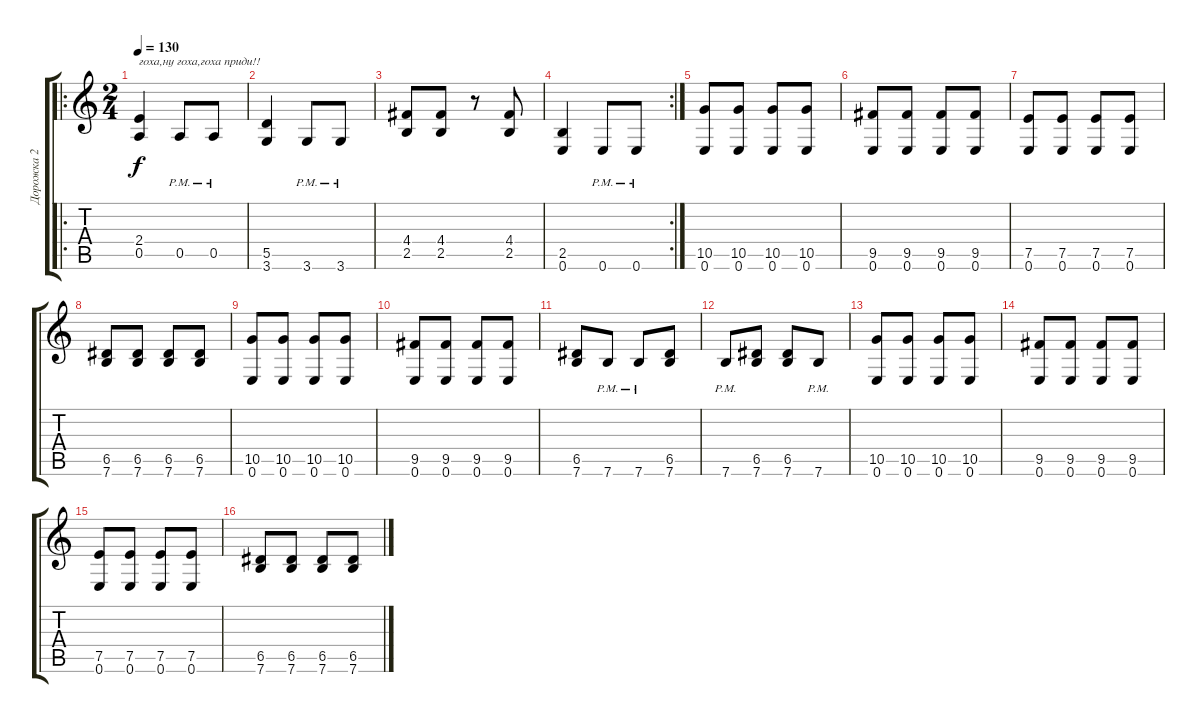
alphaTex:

\track ("Дорожка 2" "Дорожка 2") {instrument overdrivenguitar}
\staff {score tabs}
\tuning (E4 B3 G3 D3 A2 E2) {hide}
\ro
\ts (2 4)
\tempo 130
\clef g2
\ks c
(2.4 0.5).4{txt "гоха,ну гоха,гоха приди!!" dy f} 0.5{pm}.8 0.5{pm}.8 |
(5.5 3.6).4 3.6{pm}.8 3.6{pm}.8 |
(4.4 2.5).8 (4.4 2.5).8 r.8 (4.4 2.5).8 |
\rc 2
(2.5 0.6).4 0.6{pm}.8 0.6{pm}.8 |
(10.5 0.6).8 (10.5 0.6).8 (10.5 0.6).8 (10.5 0.6).8 |
(9.5 0.6).8 (9.5 0.6).8 (9.5 0.6).8 (9.5 0.6).8 |
(7.5 0.6).8 (7.5 0.6).8 (7.5 0.6).8 (7.5 0.6).8 |
(6.5 7.6).8 (6.5 7.6).8 (6.5 7.6).8 (6.5 7.6).8 |
(10.5 0.6).8 (10.5 0.6).8 (10.5 0.6).8 (10.5 0.6).8 |
(9.5 0.6).8 (9.5 0.6).8 (9.5 0.6).8 (9.5 0.6).8 |
(6.5 7.6).8 7.6{pm}.8 7.6{pm}.8 (6.5 7.6).8 |
7.6{pm}.8 (6.5 7.6).8 (6.5 7.6).8 7.6{pm}.8 |
(10.5 0.6).8 (10.5 0.6).8 (10.5 0.6).8 (10.5 0.6).8 |
(9.5 0.6).8 (9.5 0.6).8 (9.5 0.6).8 (9.5 0.6).8 |
(7.5 0.6).8 (7.5 0.6).8 (7.5 0.6).8 (7.5 0.6).8 |
(6.5 7.6).8 (6.5 7.6).8 (6.5 7.6).8 (6.5 7.6).8
